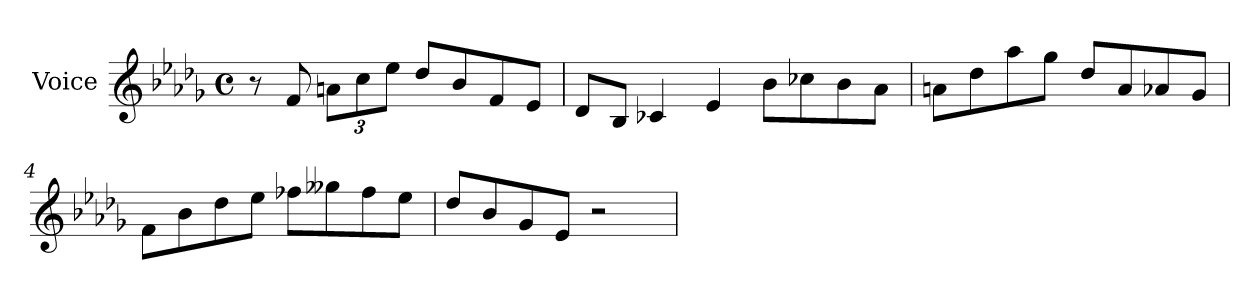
**kern
*part1
*staff1
*I"Voice
*I'Voice
*clefG2
*k[b-e-a-d-g-]
*M4/4
*met(c)
=1
8r
8f/
12an\L
12cc\
12ee-\J
8dd-/L
8b-/
8f/
8e-/J
=2
8d-/L
8B-/J
4c-X/
4e-/
8b-\L
8cc-X\
8b-\
8a-\J
=3
8an\L
8dd-\
8aa-\
8gg-\J
8dd-/L
8a/
8a-X/
8g-/J
=4
8f\L
8b-\
8dd-\
8ee-\J
8ff-X\L
8gg--X\
8ff-\
8ee-\J
=5
8dd-/L
8b-/
8g-/
8e-/J
2rcc
=
*-
